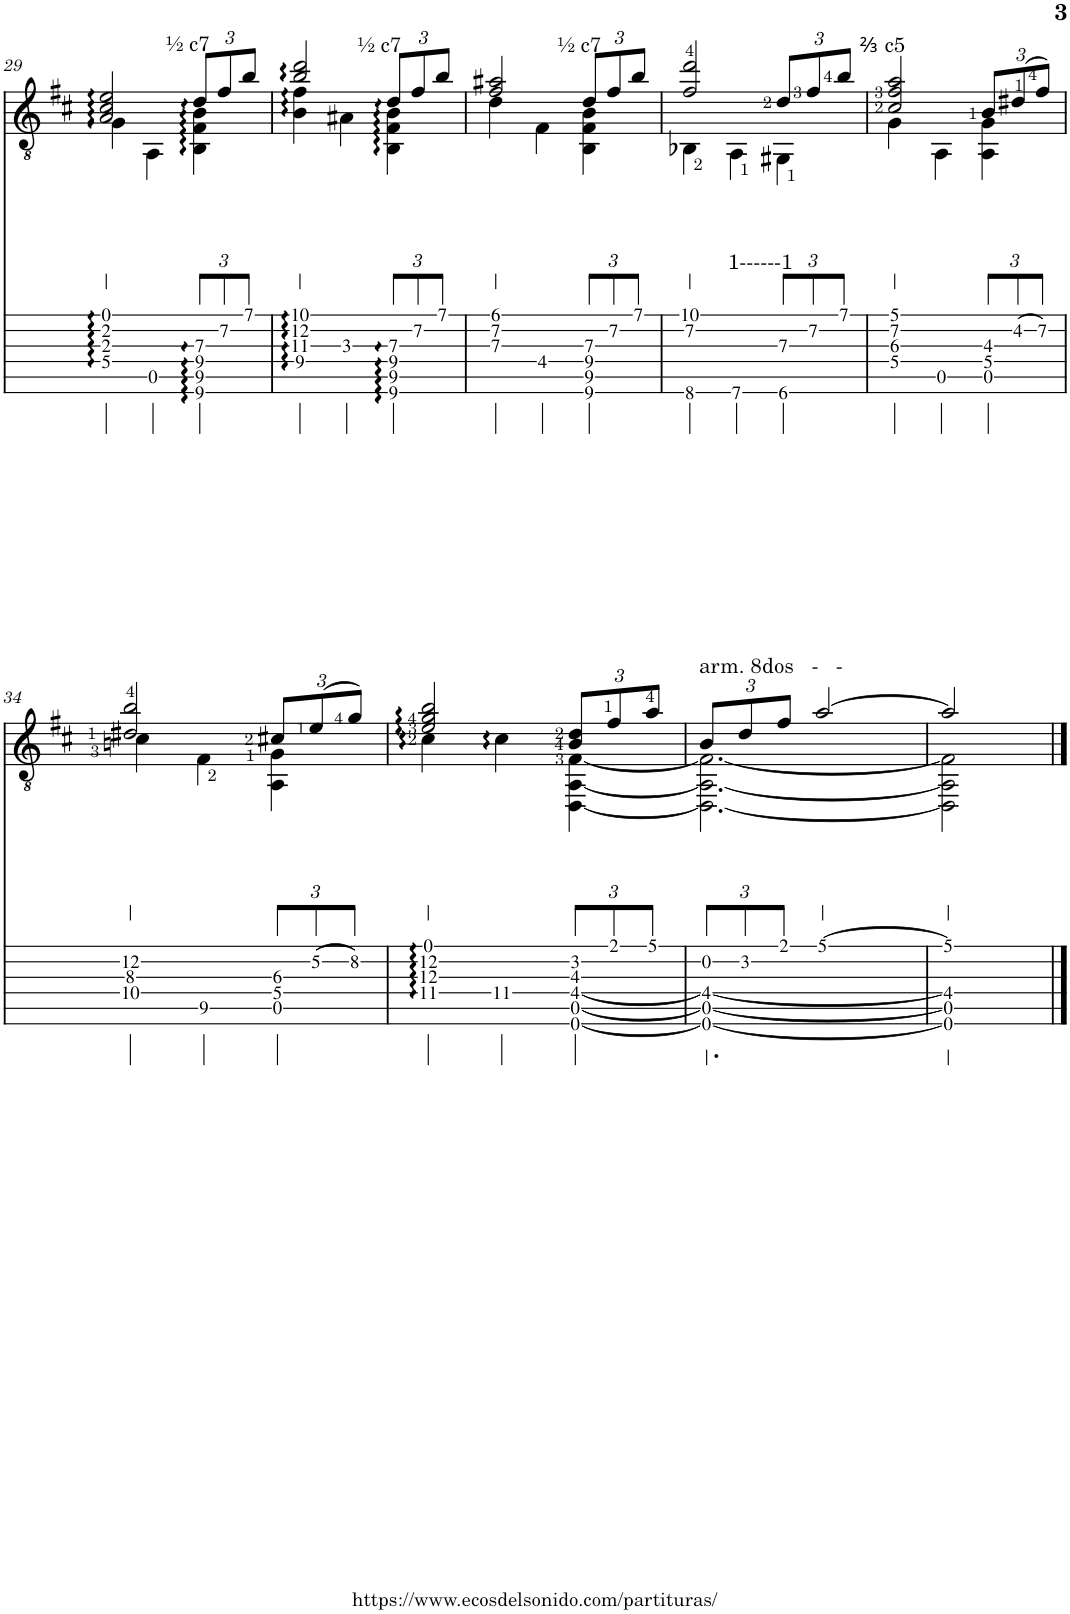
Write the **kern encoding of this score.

**kern	**kern
*part2	*part1
*staff2	*staff1
*I"Chitarra classica (Intavolatura)	*I"Classical Guitar
!!LO:PB:g=z
*	*clefGv2
*k[f#c#]	*k[f#c#]
*M3/4	*M3/4
=29	=29
*^	*^
2A/ 2c#/ 2e/	4G\	2A/ 2c#/ 2e/	4G\
.	4AA\	.	4AA\
*Xbrackettup	*	*Xbrackettup	*
!	!	!LO:TX:a:t=½ c7	!
12d/L	4BB\ 4F#\ 4B\	12d/L	4BB\ 4F#\ 4B\
12f#/	.	12f#/	.
12b/J	.	12b/J	.
=30	=30	=30	=30
2b/ 2dd/	4B\ 4f#\	2b/ 2dd/	4B\ 4f#\
.	4A#X\	.	4A#X\
!	!	!LO:TX:a:t=½ c7	!
12d/L	4BB\ 4F#\ 4B\	12d/L	4BB\ 4F#\ 4B\
12f#/	.	12f#/	.
12b/J	.	12b/J	.
=31	=31	=31	=31
2f#/ 2a#X/	4d\	2f#/ 2a#X/	4d\
.	4F#\	.	4F#\
!	!	!LO:TX:a:t=½ c7	!
12d/L	4BB\ 4F#\ 4B\	12d/L	4BB\ 4F#\ 4B\
12f#/	.	12f#/	.
12b/J	.	12b/J	.
=32	=32	=32	=32
2f#/ 2dd/	4BB-X\	2f#/ 2dd/	4BB-X\
!	!LO:TX:a:t=1------1	!	!
.	4AA\	.	4AA\
12d/L	4GG#X\	12d/L	4GG#X\
12f#/	.	12f#/	.
12b/J	.	12b/J	.
=33	=33	=33	=33
!	!	!LO:TX:a:t=⅔ c5	!
2c#/ 2f#/ 2a/	4G\	2c#/ 2f#/ 2a/	4G\
.	4AA\	.	4AA\
12B/L	4AA\ 4G\	12B/L	4AA\ 4G\
(12d#X/	.	(12d#X/	.
12f#/J)	.	12f#/J)	.
!!LO:LB:g=z	!!
=34	=34	=34	=34
2d#X/ 2b/	4cn\	2d#X/ 2b/	4cn\
.	4F#\	.	4F#\
12c#X/L	4AA\ 4G\	12c#X/L	4AA\ 4G\
(12e/	.	(12e/	.
12g/J)	.	12g/J)	.
=35	=35	=35	=35
2g/ 2b/ 2e/	4c#\	2e/ 2g/ 2b/	4c#\
.	4c#\	.	4c#\
12B/ 12d/L	[4DD\ [4AA\ [4F#\	12B/ 12d/L	[4DD\ [4AA\ [4F#\
12f#/	.	12f#/	.
12a/J	.	12a/J	.
=36	=36	=36	=36
!	!	!LO:TX:a:t=arm. 8dos   -   -	!
12B/L	2.DD\_ 2.AA\_ 2.F#\_	12B/L	2.DD\_ 2.AA\_ 2.F#\_
12d/	.	12d/	.
12f#/J	.	12f#/J	.
[2a/	.	[2a/	.
=37	=37	=37	=37
2a/]	2DD\] 2AA\] 2F#\]	2a/]	2DD\] 2AA\] 2F#\]
*v	*v	*	*
*	*v	*v
==	==
*-	*-
